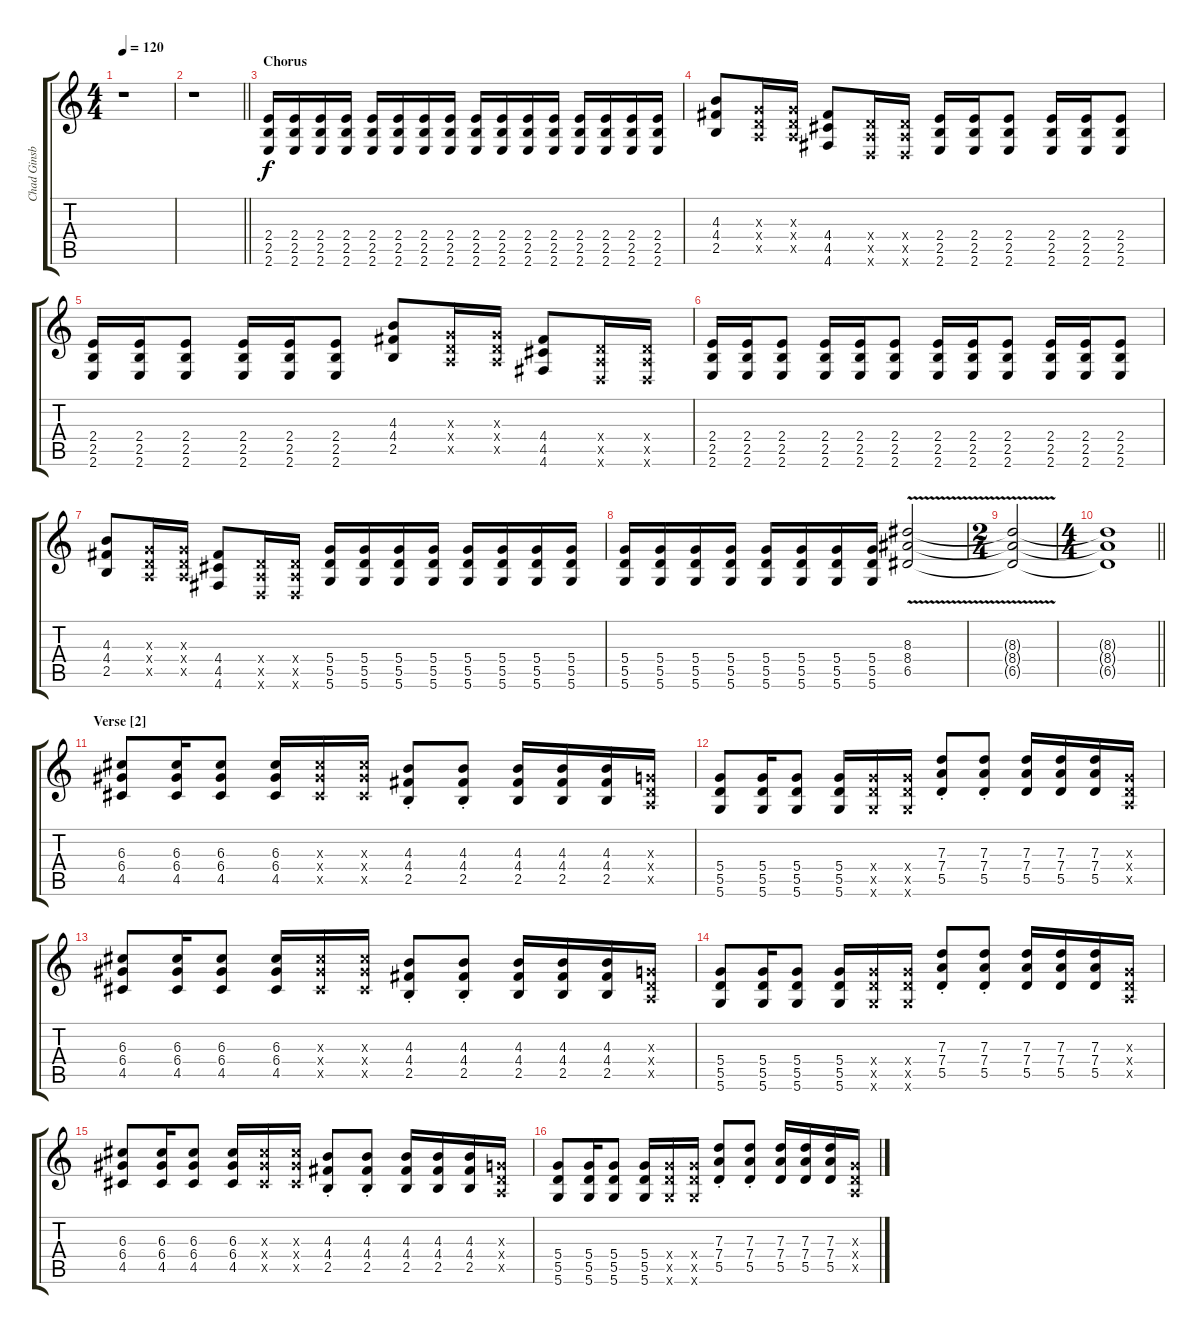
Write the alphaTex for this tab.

\track ("Chad Ginsburg" "Chad Ginsb") {instrument distortionguitar}
\staff {score tabs}
\tuning (E4 B3 G3 D3 A2 D2) {hide}
\ts (4 4)
\tempo 120
\clef g2
\ks c
r.1{dy f} |
\barLineRight lightlight
r.1 |
\section ("" "Chorus")
(2.4 2.5 2.6).16{volume 13} (2.4 2.5 2.6).16 (2.4 2.5 2.6).16 (2.4 2.5 2.6).16 (2.4 2.5 2.6).16 (2.4 2.5 2.6).16 (2.4 2.5 2.6).16 (2.4 2.5 2.6).16 (2.4 2.5 2.6).16 (2.4 2.5 2.6).16 (2.4 2.5 2.6).16 (2.4 2.5 2.6).16 (2.4 2.5 2.6).16 (2.4 2.5 2.6).16 (2.4 2.5 2.6).16 (2.4 2.5 2.6).16 |
(4.3 4.4 2.5).8 (0.3{x} 0.4{x} 0.5{x}).16 (0.3{x} 0.4{x} 0.5{x}).16 (4.4 4.5 4.6).8 (0.4{x} 0.5{x} 0.6{x}).16 (0.4{x} 0.5{x} 0.6{x}).16 (2.4 2.5 2.6).16 (2.4 2.5 2.6).16 (2.4 2.5 2.6).8 (2.4 2.5 2.6).16 (2.4 2.5 2.6).16 (2.4 2.5 2.6).8 |
(2.4 2.5 2.6).16 (2.4 2.5 2.6).16 (2.4 2.5 2.6).8 (2.4 2.5 2.6).16 (2.4 2.5 2.6).16 (2.4 2.5 2.6).8 (4.3 4.4 2.5).8 (0.3{x} 0.4{x} 0.5{x}).16 (0.3{x} 0.4{x} 0.5{x}).16 (4.4 4.5 4.6).8 (0.4{x} 0.5{x} 0.6{x}).16 (0.4{x} 0.5{x} 0.6{x}).16 |
(2.4 2.5 2.6).16 (2.4 2.5 2.6).16 (2.4 2.5 2.6).8 (2.4 2.5 2.6).16 (2.4 2.5 2.6).16 (2.4 2.5 2.6).8 (2.4 2.5 2.6).16 (2.4 2.5 2.6).16 (2.4 2.5 2.6).8 (2.4 2.5 2.6).16 (2.4 2.5 2.6).16 (2.4 2.5 2.6).8 |
(4.3 4.4 2.5).8 (0.3{x} 0.4{x} 0.5{x}).16 (0.3{x} 0.4{x} 0.5{x}).16 (4.4 4.5 4.6).8 (0.4{x} 0.5{x} 0.6{x}).16 (0.4{x} 0.5{x} 0.6{x}).16 (5.4 5.5 5.6).16 (5.4 5.5 5.6).16 (5.4 5.5 5.6).16 (5.4 5.5 5.6).16 (5.4 5.5 5.6).16 (5.4 5.5 5.6).16 (5.4 5.5 5.6).16 (5.4 5.5 5.6).16 |
(5.4 5.5 5.6).16 (5.4 5.5 5.6).16 (5.4 5.5 5.6).16 (5.4 5.5 5.6).16 (5.4 5.5 5.6).16 (5.4 5.5 5.6).16 (5.4 5.5 5.6).16 (5.4 5.5 5.6).16 (8.3{v} 8.4{v} 6.5{v}).2{volume 0} |
\ts (2 4)
(8.3{t} 8.4{t} 6.5{t}).2 |
\ts (4 4)
\barLineRight lightlight
(8.3{t} 8.4{t} 6.5{t}).1 |
\section ("" "Verse [2]")
(6.3 6.4 4.5).8{volume 8 balance 16} (6.3 6.4 4.5).16 (6.3 6.4 4.5).8 (6.3 6.4 4.5).16 (6.3{x} 6.4{x} 4.5{x}).16 (6.3{x} 6.4{x} 4.5{x}).16 (4.3{st} 4.4{st} 2.5{st}).8 (4.3{st} 4.4{st} 2.5{st}).8 (4.3 4.4 2.5).16 (4.3 4.4 2.5).16 (4.3 4.4 2.5).16 (0.3{x} 0.4{x} 0.5{x}).16 |
(5.4 5.5 5.6).8 (5.4 5.5 5.6).16 (5.4 5.5 5.6).8 (5.4 5.5 5.6).16 (5.4{x} 5.5{x} 5.6{x}).16 (5.4{x} 5.5{x} 5.6{x}).16 (7.3{st} 7.4{st} 5.5{st}).8 (7.3{st} 7.4{st} 5.5{st}).8 (7.3 7.4 5.5).16 (7.3 7.4 5.5).16 (7.3 7.4 5.5).16 (0.3{x} 0.4{x} 0.5{x}).16 |
(6.3 6.4 4.5).8 (6.3 6.4 4.5).16 (6.3 6.4 4.5).8 (6.3 6.4 4.5).16 (6.3{x} 6.4{x} 4.5{x}).16 (6.3{x} 6.4{x} 4.5{x}).16 (4.3{st} 4.4{st} 2.5{st}).8 (4.3{st} 4.4{st} 2.5{st}).8 (4.3 4.4 2.5).16 (4.3 4.4 2.5).16 (4.3 4.4 2.5).16 (0.3{x} 0.4{x} 0.5{x}).16 |
(5.4 5.5 5.6).8 (5.4 5.5 5.6).16 (5.4 5.5 5.6).8 (5.4 5.5 5.6).16 (5.4{x} 5.5{x} 5.6{x}).16 (5.4{x} 5.5{x} 5.6{x}).16 (7.3{st} 7.4{st} 5.5{st}).8 (7.3{st} 7.4{st} 5.5{st}).8 (7.3 7.4 5.5).16 (7.3 7.4 5.5).16 (7.3 7.4 5.5).16 (0.3{x} 0.4{x} 0.5{x}).16 |
(6.3 6.4 4.5).8 (6.3 6.4 4.5).16 (6.3 6.4 4.5).8 (6.3 6.4 4.5).16 (6.3{x} 6.4{x} 4.5{x}).16 (6.3{x} 6.4{x} 4.5{x}).16 (4.3{st} 4.4{st} 2.5{st}).8 (4.3{st} 4.4{st} 2.5{st}).8 (4.3 4.4 2.5).16 (4.3 4.4 2.5).16 (4.3 4.4 2.5).16 (0.3{x} 0.4{x} 0.5{x}).16 |
(5.4 5.5 5.6).8 (5.4 5.5 5.6).16 (5.4 5.5 5.6).8 (5.4 5.5 5.6).16 (5.4{x} 5.5{x} 5.6{x}).16 (5.4{x} 5.5{x} 5.6{x}).16 (7.3{st} 7.4{st} 5.5{st}).8 (7.3{st} 7.4{st} 5.5{st}).8 (7.3 7.4 5.5).16 (7.3 7.4 5.5).16 (7.3 7.4 5.5).16 (0.3{x} 0.4{x} 0.5{x}).16
